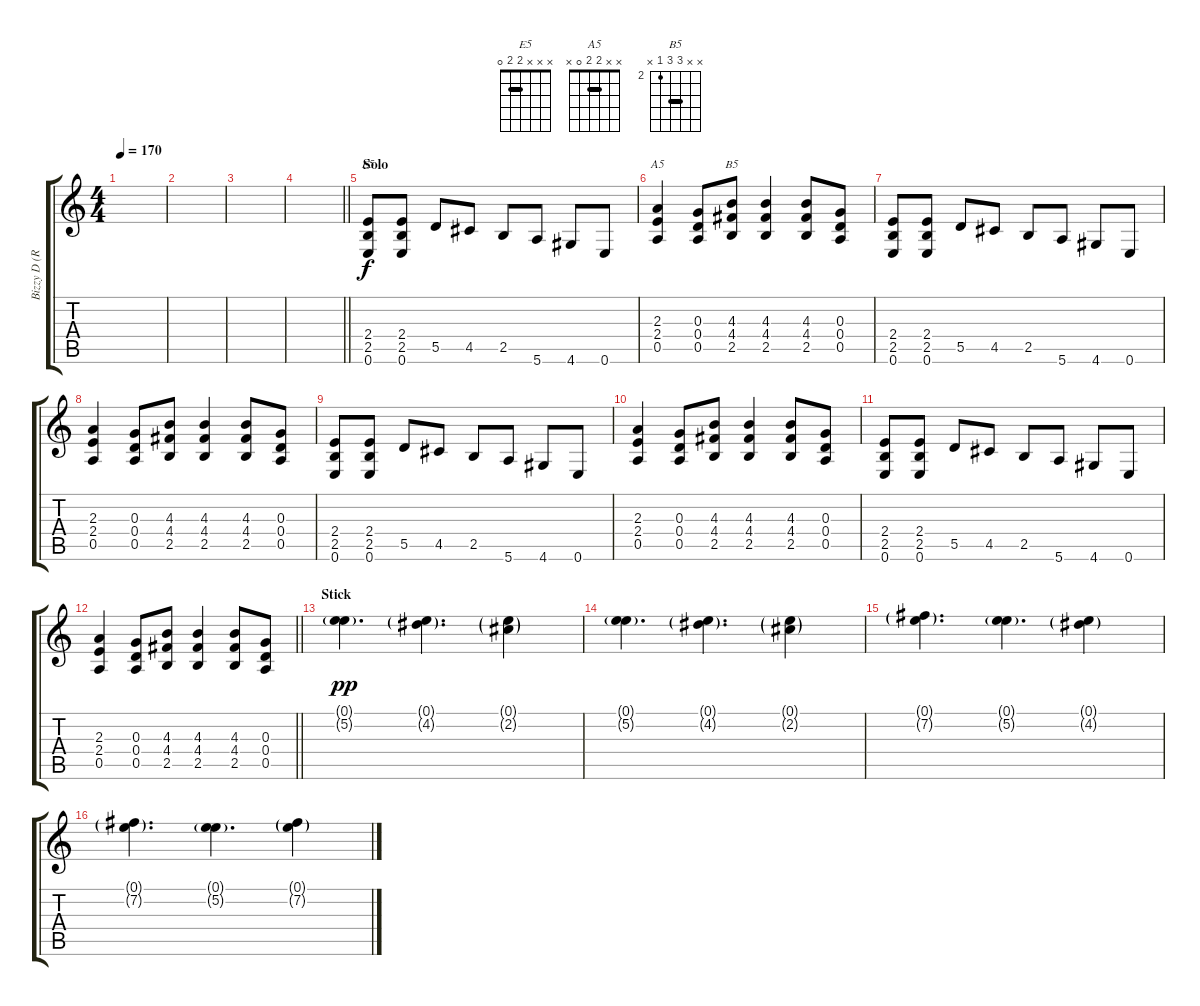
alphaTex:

\track ("Bizzy D (Rhythm Guitar)" "Bizzy D (R") {instrument overdrivenguitar}
\staff {score tabs}
\tuning (E4 B3 G3 D3 A2 E2) {hide}
\chord ("E5" x x x 2 2 0) {barre 2}
\chord ("A5" x x 2 2 0 x) {barre 2}
\chord ("B5" x x 4 4 2 x) {firstfret 2 barre 4}
\ts (4 4)
\tempo 170
\clef g2
\ks c
|
|
|
\barLineRight lightlight
|
\section ("" "Solo")
(2.4 2.5 0.6).8{ch "E5" dy f} (2.4 2.5 0.6).8 5.5.8 4.5.8 2.5.8 5.6.8 4.6.8 0.6.8 |
(2.3 2.4 0.5).4{ch "A5"} (0.3 0.4 0.5).8 (4.3 4.4 2.5).8{ch "B5"} (4.3 4.4 2.5).4 (4.3 4.4 2.5).8 (0.3 0.4 0.5).8 |
(2.4 2.5 0.6).8 (2.4 2.5 0.6).8 5.5.8 4.5.8 2.5.8 5.6.8 4.6.8 0.6.8 |
(2.3 2.4 0.5).4 (0.3 0.4 0.5).8 (4.3 4.4 2.5).8 (4.3 4.4 2.5).4 (4.3 4.4 2.5).8 (0.3 0.4 0.5).8 |
(2.4 2.5 0.6).8 (2.4 2.5 0.6).8 5.5.8 4.5.8 2.5.8 5.6.8 4.6.8 0.6.8 |
(2.3 2.4 0.5).4 (0.3 0.4 0.5).8 (4.3 4.4 2.5).8 (4.3 4.4 2.5).4 (4.3 4.4 2.5).8 (0.3 0.4 0.5).8 |
(2.4 2.5 0.6).8 (2.4 2.5 0.6).8 5.5.8 4.5.8 2.5.8 5.6.8 4.6.8 0.6.8 |
\barLineRight lightlight
(2.3 2.4 0.5).4 (0.3 0.4 0.5).8 (4.3 4.4 2.5).8 (4.3 4.4 2.5).4 (4.3 4.4 2.5).8 (0.3 0.4 0.5).8 |
\section ("" "Stick")
(0.1{g} 5.2{g}).4{d dy pp} (0.1{g} 4.2{g}).4{d} (0.1{g} 2.2{g}).4 |
(0.1{g} 5.2{g}).4{d} (0.1{g} 4.2{g}).4{d} (0.1{g} 2.2{g}).4 |
(0.1{g} 7.2{g}).4{d} (0.1{g} 5.2{g}).4{d} (0.1{g} 4.2{g}).4 |
(0.1{g} 7.2{g}).4{d} (0.1{g} 5.2{g}).4{d} (0.1{g} 7.2{g}).4
